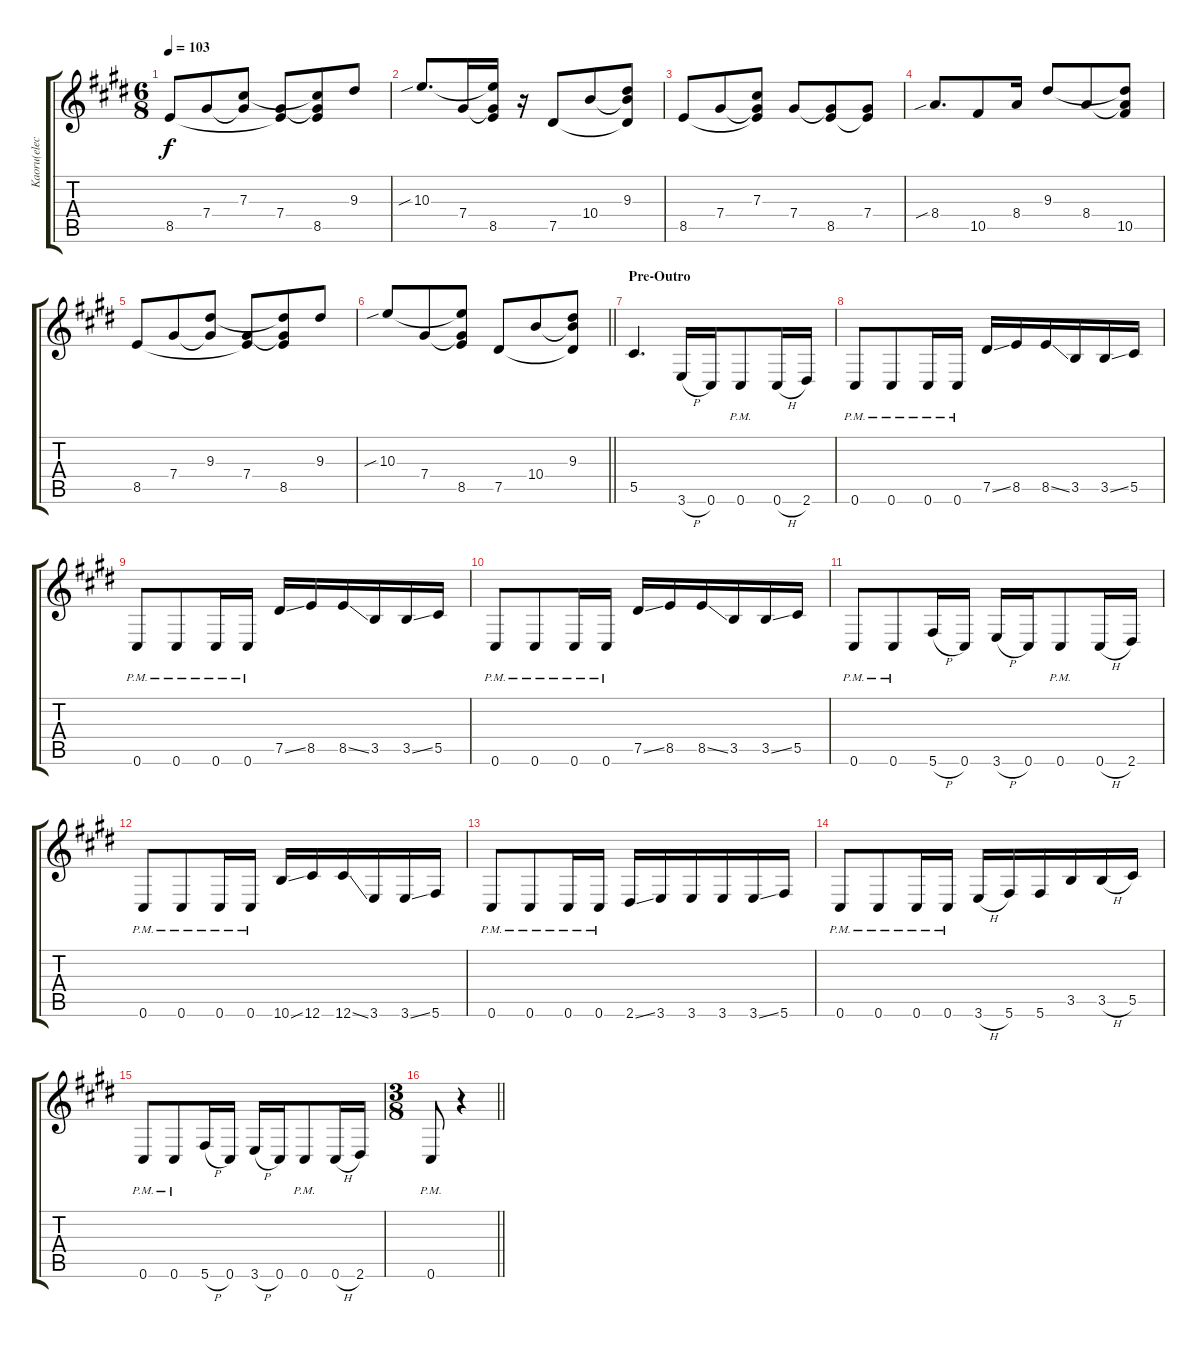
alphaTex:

\track ("Kaoru(elec)" "Kaoru(elec") {instrument distortionguitar}
\staff {score tabs}
\tuning (Eb4 Bb3 Gb3 Db3 Ab2 Db2) {hide}
\ts (6 8)
\tempo 103
\clef g2
\ks c#minor
8.5.8{dy f} 7.4.8 (7.3 7.4{t}).8 (7.4 8.5{t}).8 (7.3{t} 7.4{t} 8.5).8 9.3.8 |
10.3{sib}.8{d} 7.4.16 (10.3{t} 7.4{t} 8.5).16 r.16 7.5.8 10.4.8 (9.3 10.4{t} 7.5{t}).8 |
8.5.8 7.4.8 (7.3 7.4{t} 8.5{t}).8 7.4.8 (7.4{t} 8.5).8 (7.4 8.5{t}).8 |
8.4{sib}.8{d} 10.5.8 8.4.16 9.3.8 8.4.8 (9.3{t} 8.4{t} 10.5).8 |
8.5.8 7.4.8 (9.3 7.4{t}).8 (7.4 8.5{t}).8 (9.3{t} 7.4{t} 8.5).8 9.3.8 |
\barLineRight lightlight
10.3{sib}.8 7.4.8 (10.3{t} 7.4{t} 8.5).8 7.5.8 10.4.8 (9.3 10.4{t} 7.5{t}).8 |
\section ("" "Pre-Outro")
5.5.4{d} 3.6{h}.16 0.6.16 0.6{pm}.8 0.6{h}.16 2.6.16 |
0.6{pm}.8 0.6{pm}.8 0.6{pm}.16 0.6{pm}.16 7.5{ss}.16 8.5.16 8.5{ss}.16 3.5.16 3.5{ss}.16 5.5.16 |
0.6{pm}.8 0.6{pm}.8 0.6{pm}.16 0.6{pm}.16 7.5{ss}.16 8.5.16 8.5{ss}.16 3.5.16 3.5{ss}.16 5.5.16 |
0.6{pm}.8 0.6{pm}.8 0.6{pm}.16 0.6{pm}.16 7.5{ss}.16 8.5.16 8.5{ss}.16 3.5.16 3.5{ss}.16 5.5.16 |
0.6{pm}.8 0.6{pm}.8 5.6{h}.16 0.6.16 3.6{h}.16 0.6.16 0.6{pm}.8 0.6{h}.16 2.6.16 |
0.6{pm}.8 0.6{pm}.8 0.6{pm}.16 0.6{pm}.16 10.6{ss}.16 12.6.16 12.6{ss}.16 3.6.16 3.6{ss}.16 5.6.16 |
0.6{pm}.8 0.6{pm}.8 0.6{pm}.16 0.6{pm}.16 2.6{ss}.16 3.6.16 3.6.16 3.6.16 3.6{ss}.16 5.6.16 |
0.6{pm}.8 0.6{pm}.8 0.6{pm}.16 0.6{pm}.16 3.6{h}.16 5.6.16 5.6.16 3.5.16 3.5{h}.16 5.5.16 |
0.6{pm}.8 0.6{pm}.8 5.6{h}.16 0.6.16 3.6{h}.16 0.6.16 0.6{pm}.8 0.6{h}.16 2.6.16 |
\ts (3 8)
\barLineRight lightlight
0.6{pm}.8 r.4
